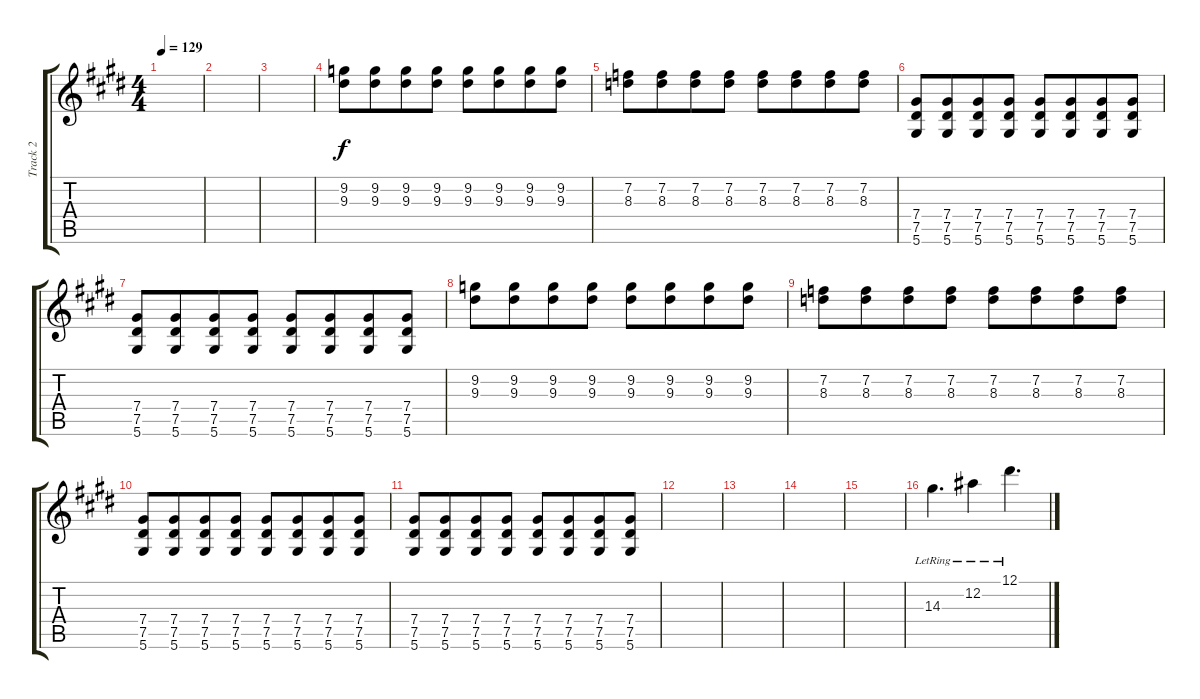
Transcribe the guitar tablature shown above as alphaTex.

\track ("Track 2" "Track 2") {instrument electricguitarclean}
\staff {score tabs}
\tuning (Eb4 Bb3 Gb3 Db3 Ab2 Eb2) {hide}
\ts (4 4)
\tempo 129
\clef g2
\ks e
|
|
|
(9.2 9.3).8 (9.2 9.3).8{beam merge} (9.2 9.3).8 (9.2 9.3).8 (9.2 9.3).8 (9.2 9.3).8{beam merge} (9.2 9.3).8 (9.2 9.3).8 |
(7.2 8.3).8 (7.2 8.3).8{beam merge} (7.2 8.3).8 (7.2 8.3).8 (7.2 8.3).8 (7.2 8.3).8{beam merge} (7.2 8.3).8 (7.2 8.3).8 |
(7.4 7.5 5.6).8 (7.4 7.5 5.6).8{beam merge} (7.4 7.5 5.6).8 (7.4 7.5 5.6).8 (7.4 7.5 5.6).8 (7.4 7.5 5.6).8{beam merge} (7.4 7.5 5.6).8 (7.4 7.5 5.6).8 |
(7.4 7.5 5.6).8 (7.4 7.5 5.6).8{beam merge} (7.4 7.5 5.6).8 (7.4 7.5 5.6).8 (7.4 7.5 5.6).8 (7.4 7.5 5.6).8{beam merge} (7.4 7.5 5.6).8 (7.4 7.5 5.6).8 |
(9.2 9.3).8 (9.2 9.3).8{beam merge} (9.2 9.3).8 (9.2 9.3).8 (9.2 9.3).8 (9.2 9.3).8{beam merge} (9.2 9.3).8 (9.2 9.3).8 |
(7.2 8.3).8 (7.2 8.3).8{beam merge} (7.2 8.3).8 (7.2 8.3).8 (7.2 8.3).8 (7.2 8.3).8{beam merge} (7.2 8.3).8 (7.2 8.3).8 |
(7.4 7.5 5.6).8 (7.4 7.5 5.6).8{beam merge} (7.4 7.5 5.6).8 (7.4 7.5 5.6).8 (7.4 7.5 5.6).8 (7.4 7.5 5.6).8{beam merge} (7.4 7.5 5.6).8 (7.4 7.5 5.6).8 |
(7.4 7.5 5.6).8 (7.4 7.5 5.6).8{beam merge} (7.4 7.5 5.6).8 (7.4 7.5 5.6).8 (7.4 7.5 5.6).8 (7.4 7.5 5.6).8{beam merge} (7.4 7.5 5.6).8 (7.4 7.5 5.6).8 |
|
|
|
|
14.3{lr}.4{d} 12.2{lr}.4 12.1{lr}.4{d}
